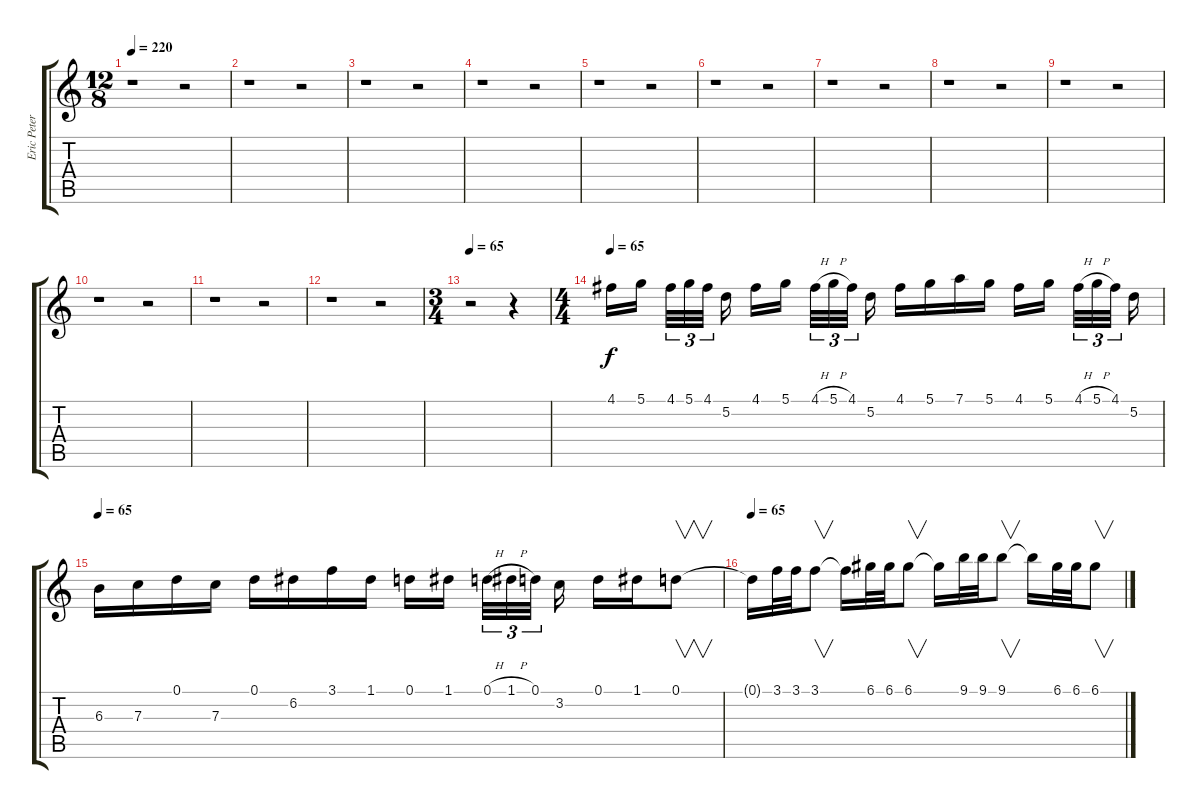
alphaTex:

\track ("Eric Peterson second Guitar" "Eric Peter") {instrument distortionguitar}
\staff {score tabs}
\tuning (D4 A3 F3 C3 G2 D2) {hide}
\ts (12 8)
\tempo 220
\clef g2
\ks c
r.1{dy f} r.2 |
r.1 r.2 |
r.1 r.2 |
r.1 r.2 |
r.1 r.2 |
r.1 r.2 |
r.1 r.2 |
r.1 r.2 |
r.1 r.2 |
r.1 r.2 |
r.1 r.2 |
r.1 r.2 |
\ts (3 4)
\tempo 65
r.2 r.4 |
\ts (4 4)
\tempo 65
4.1.16 5.1.16 4.1.32{tu (3 2)} 5.1.32{tu (3 2)} 4.1.32{tu (3 2)} 5.2.16 4.1.16 5.1.16 4.1{h}.32{tu (3 2)} 5.1{h}.32{tu (3 2)} 4.1.32{tu (3 2)} 5.2.16 4.1.16 5.1.16 7.1.16 5.1.16 4.1.16 5.1.16 4.1{h}.32{tu (3 2)} 5.1{h}.32{tu (3 2)} 4.1.32{tu (3 2)} 5.2.16 |
\tempo 65
6.3.16 7.3.16 0.1.16 7.3.16 0.1.16 6.2.16 3.1.16 1.1.16 0.1.16 1.1.16 0.1{h}.32{tu (3 2)} 1.1{h}.32{tu (3 2)} 0.1.32{tu (3 2)} 3.2.16 0.1.16 1.1.16 0.1.8{v} |
\tempo 65
0.1{t}.16 3.1.32 3.1.32 3.1.8{v} 3.1{t}.16 6.1.32 6.1.32 6.1.8{v} 6.1{t}.16 9.1.32 9.1.32 9.1.8{v} 9.1{t}.16 6.1.32 6.1.32 6.1.8{v}
